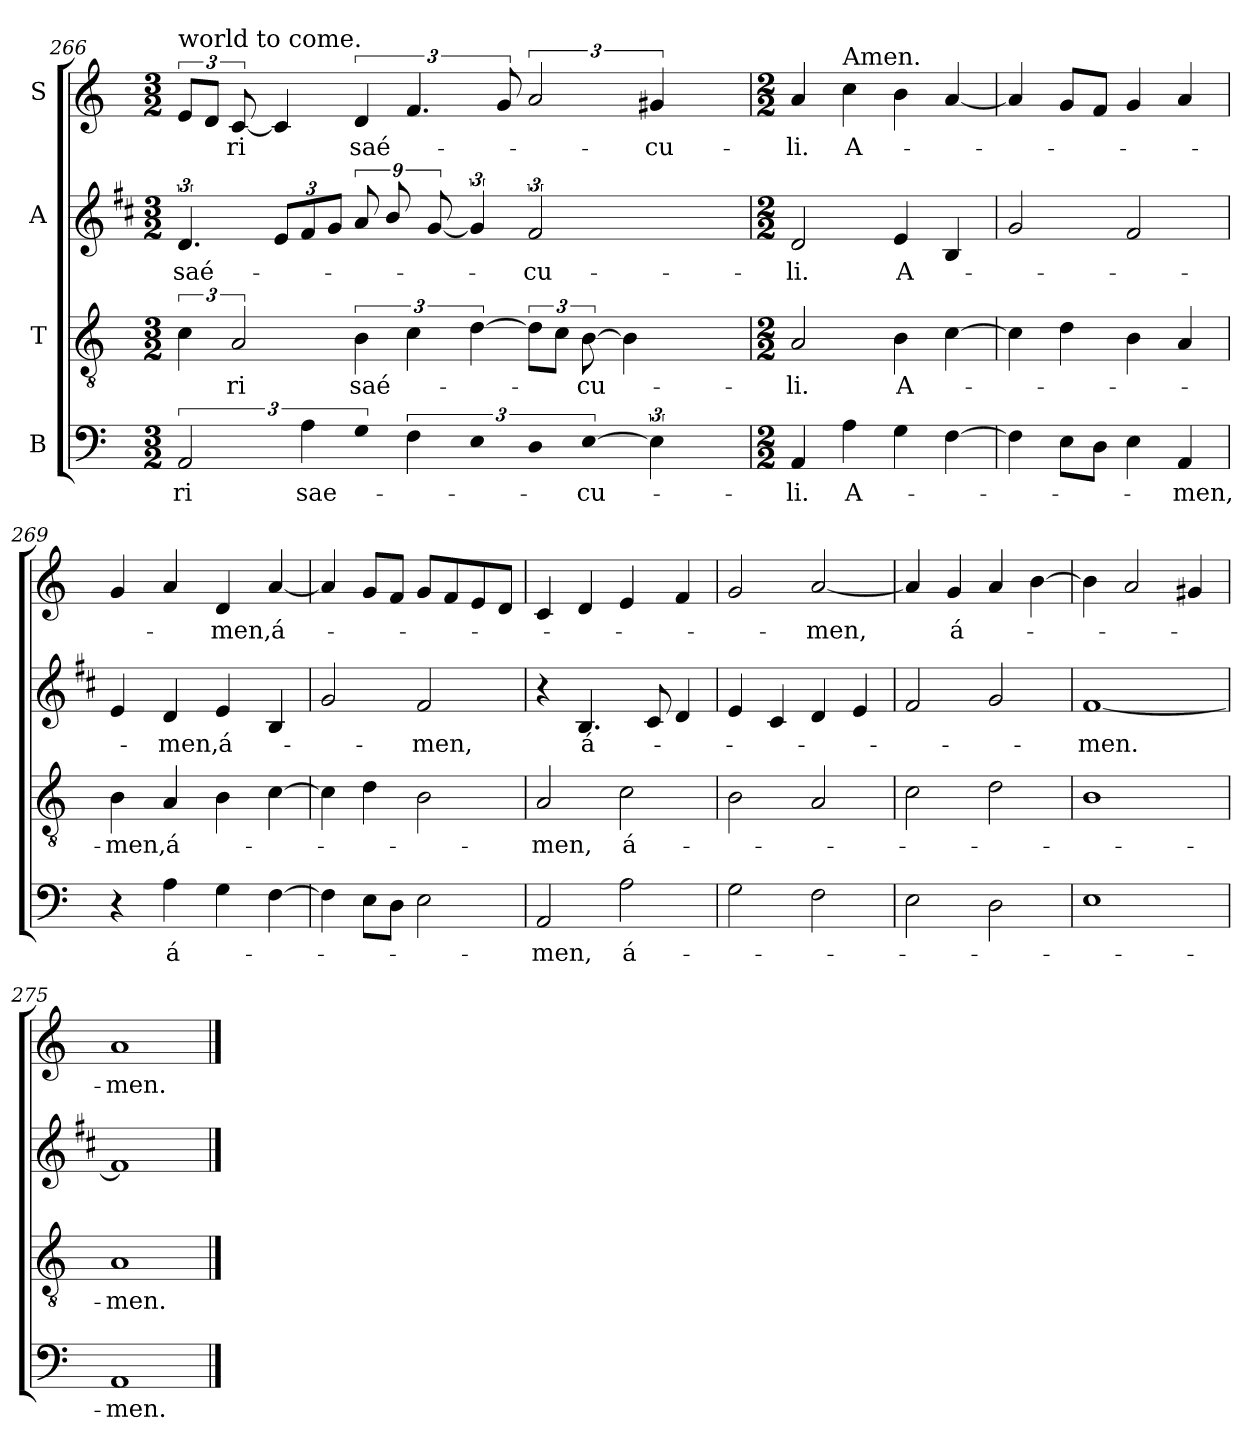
**kern	**text	**kern	**text	**kern	**text	**kern	**text
*part4	*part4	*part3	*part3	*part2	*part2	*part1	*part1
*staff4	*staff4	*staff3	*staff3	*staff2	*staff2	*staff1	*staff1
*I"B	*	*I"T	*	*I"A	*	*I"S	*
*clefF4	*	*clefGv2	*	*clefG2	*	*clefG2	*
*	*	*	*	*ITrd1c2	*	*	*
*k[]	*	*k[]	*	*k[]	*	*k[]	*
*C:	*	*C:	*	*C:	*	*C:	*
*M3/2	*	*M3/2	*	*M3/2	*	*M3/2	*
=266	=266	=266	=266	=266	=266	=266	=266
!	!	!	!	!	!	!LO:TX:a:t=world to come.	!
!	!LO:LY:b	!	!	!	!LO:LY:b	!	!
3AA/	-ri	6c\	.	6.c/	saé-	12e/L	.
.	.	.	.	.	.	12d/J	.
!	!	!	!LO:LY:b	!	!	!	!LO:LY:b
.	.	3A/	-ri	.	.	[12c/	-ri
.	.	.	.	12d/L	.	4c/]	.
!	!LO:LY:b	!	!	!	!	!	!
6A\	sae-	.	.	12e/	.	.	.
.	.	.	.	12f/J	.	.	.
!	!	!	!LO:LY:b	!	!	!	!LO:LY:b
9G\	.	6B\	saé-	9g/	.	6d/	saé-
6F\	.	.	.	9a/	.	.	.
.	.	6c\	.	.	.	6.f/	.
.	.	.	.	[9f/	.	.	.
18E\	.	.	.	.	.	.	.
9D\	.	[6d\	.	6f/]	.	.	.
.	.	.	.	.	.	12g/	.
!	!LO:LY:b	!	!	!	!	!	!
[18E\	-cu-	.	.	.	.	.	.
!	!	!	!	!	!LO:LY:b	!	!
6E\]	.	12d\L]	.	3e/	-cu-	3a/	.
.	.	12c\J	.	.	.	.	.
!	!	!	!LO:LY:b	!	!	!	!
3ryy	.	[12B\	-cu-	.	.	.	.
.	.	4B\]	.	.	.	.	.
!	!	!	!	!	!	!	!LO:LY:b
.	.	.	.	6ryy	.	6g#/	-cu-
!!LO:PB:g=z
=267	=267	=267	=267	=267	=267	=267	=267
*M2/2	*	*M2/2	*	*M2/2	*	*M2/2	*
!	!LO:LY:b	!	!LO:LY:b	!	!LO:LY:b	!	!LO:LY:b
4AA/	-li.	2A/	-li.	2c/	-li.	4a/	-li.
!	!	!	!	!	!	!LO:TX:a:t=Amen.	!
!	!LO:LY:b	!	!	!	!	!	!LO:LY:b
4A\	A-	.	.	.	.	4cc\	A-
!	!	!	!LO:LY:b	!	!LO:LY:b	!	!
4G\	.	4B\	A-	4d/	A-	4b\	.
[4F\	.	[4c\	.	4A/	.	[4a/	.
=268	=268	=268	=268	=268	=268	=268	=268
4F\]	.	4c\]	.	2f/	.	4a/]	.
8E\L	.	4d\	.	.	.	8g/L	.
8D\J	.	.	.	.	.	8f/J	.
4E\	.	4B\	.	2e/	.	4g/	.
!	!LO:LY:b	!	!	!	!	!	!
4AA/	-men,	4A/	.	.	.	4a/	.
=269	=269	=269	=269	=269	=269	=269	=269
!	!	!	!LO:LY:b	!	!	!	!
4r	.	4B\	-men,	4d/	.	4g/	.
!	!LO:LY:b	!	!LO:LY:b	!	!LO:LY:b	!	!
4A\	á-	4A/	á-	4c/	-men,	4a/	.
!	!	!	!	!	!LO:LY:b	!	!LO:LY:b
4G\	.	4B\	.	4d/	á-	4d/	-men,
!	!	!	!	!	!	!	!LO:LY:b
[4F\	.	[4c\	.	4A/	.	[4a/	á-
=270	=270	=270	=270	=270	=270	=270	=270
4F\]	.	4c\]	.	2f/	.	4a/]	.
8E\L	.	4d\	.	.	.	8g/L	.
8D\J	.	.	.	.	.	8f/J	.
!	!	!	!	!	!LO:LY:b	!	!
2E\	.	2B\	.	2e/	-men,	8g/L	.
.	.	.	.	.	.	8f/	.
.	.	.	.	.	.	8e/	.
.	.	.	.	.	.	8d/J	.
=271	=271	=271	=271	=271	=271	=271	=271
!	!LO:LY:b	!	!LO:LY:b	!	!	!	!
2AA/	-men,	2A/	-men,	4r	.	4c/	.
!	!	!	!	!	!LO:LY:b	!	!
.	.	.	.	4.A/	á-	4d/	.
!	!LO:LY:b	!	!LO:LY:b	!	!	!	!
2A\	á-	2c\	á-	.	.	4e/	.
.	.	.	.	8B/	.	.	.
.	.	.	.	4c/	.	4f/	.
=272	=272	=272	=272	=272	=272	=272	=272
2G\	.	2B\	.	4d/	.	2g/	.
.	.	.	.	4B/	.	.	.
!	!	!	!	!	!	!	!LO:LY:b
2F\	.	2A/	.	4c/	.	[2a/	-men,
.	.	.	.	4d/	.	.	.
!!LO:LB:g=z
=273	=273	=273	=273	=273	=273	=273	=273
2E\	.	2c\	.	2e/	.	4a/]	.
!	!	!	!	!	!	!	!LO:LY:b
.	.	.	.	.	.	4g/	á-
2D\	.	2d\	.	2f/	.	4a/	.
.	.	.	.	.	.	[4b\	.
=274	=274	=274	=274	=274	=274	=274	=274
!	!	!	!	!	!LO:LY:b	!	!
1E	.	1B	.	[1e	-men.	4b\]	.
.	.	.	.	.	.	2a/	.
.	.	.	.	.	.	4g#/	.
=275	=275	=275	=275	=275	=275	=275	=275
!	!LO:LY:b	!	!LO:LY:b	!	!	!	!LO:LY:b
1AA	-men.	1A	-men.	1e]	.	1a	-men.
==	==	==	==	==	==	==	==
*-	*-	*-	*-	*-	*-	*-	*-
